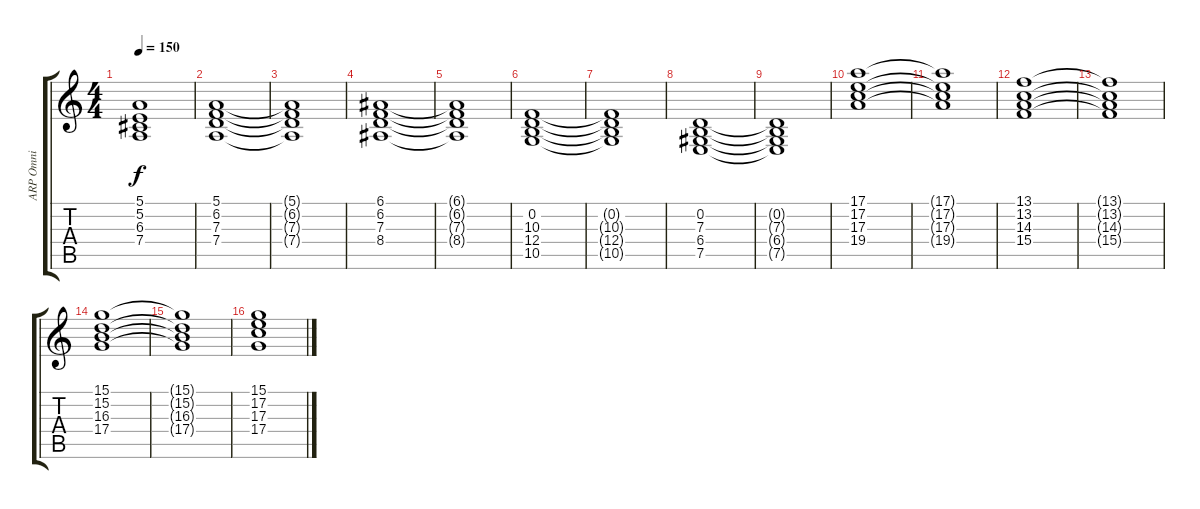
\track ("ARP Omni" "ARP Omni") {instrument stringensemble1}
\staff {score tabs}
\tuning (E4 B3 G3 D3 A2 E2) {hide}
\ts (4 4)
\tempo 150
\clef g2
\ks c
(5.1{t} 5.2{t} 6.3{t} 7.4{t}).1{dy f} |
(5.1 6.2 7.3 7.4).1 |
(5.1{t} 6.2{t} 7.3{t} 7.4{t}).1 |
(6.1 6.2 7.3 8.4).1 |
(6.1{t} 6.2{t} 7.3{t} 8.4{t}).1 |
(0.2 10.3 12.4 10.5).1 |
(0.2{t} 10.3{t} 12.4{t} 10.5{t}).1 |
(0.2 7.3 6.4 7.5).1 |
(0.2{t} 7.3{t} 6.4{t} 7.5{t}).1 |
(17.1 17.2 17.3 19.4).1 |
(17.1{t} 17.2{t} 17.3{t} 19.4{t}).1 |
(13.1 13.2 14.3 15.4).1 |
(13.1{t} 13.2{t} 14.3{t} 15.4{t}).1 |
(15.1 15.2 16.3 17.4).1 |
(15.1{t} 15.2{t} 16.3{t} 17.4{t}).1 |
(15.1 17.2 17.3 17.4).1
